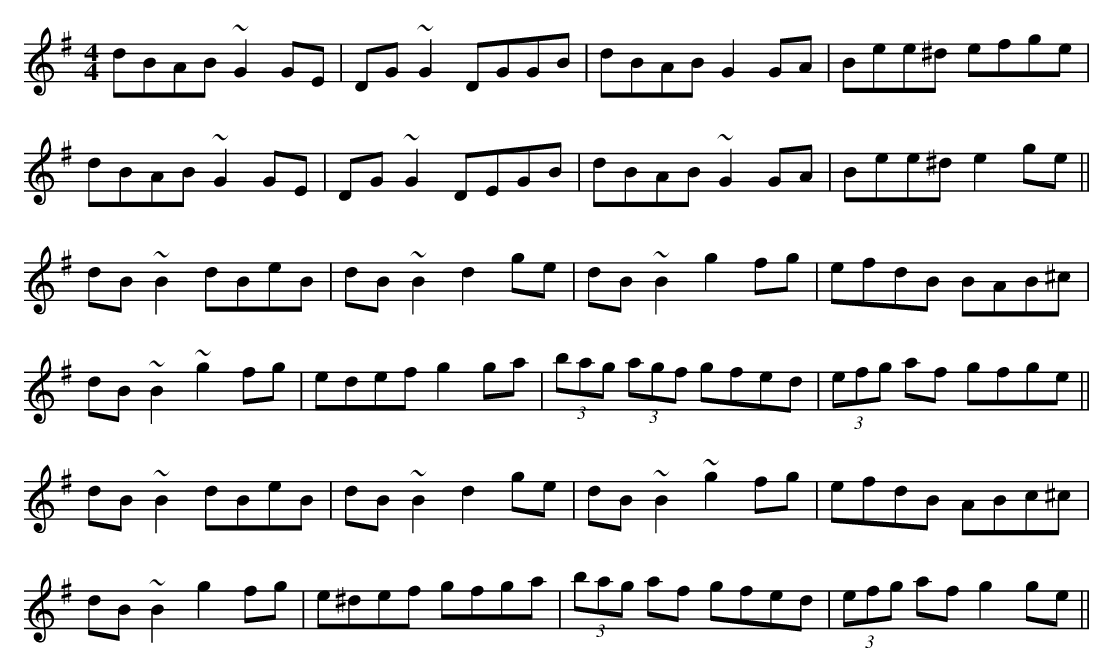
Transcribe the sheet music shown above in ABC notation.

X:1
M:4/4
K:G
dBAB ~G2GE|DG~G2 DGGB|dBAB G2GA|Bee^d efge|
dBAB ~G2GE|DG~G2 DEGB|dBAB ~G2GA|Bee^d e2ge||
dB~B2 dBeB|dB~B2 d2ge|dB~B2 g2fg|efdB BAB^c|
dB~B2 ~g2fg|edef g2ga|(3bag (3agf gfed|(3efg af gfge||
dB~B2 dBeB|dB~B2 d2ge|dB~B2 ~g2fg|efdB ABc^c|
dB~B2 g2fg|e^def gfga|(3bag af gfed|(3efg af g2ge||
